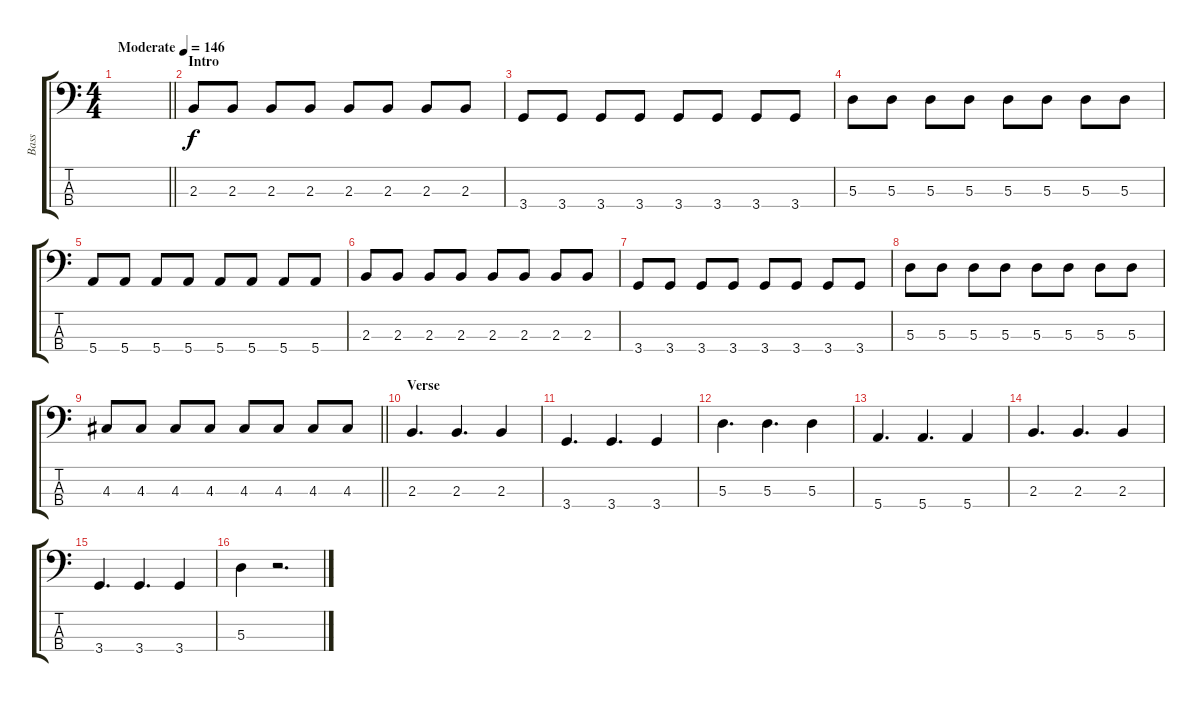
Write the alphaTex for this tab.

\track ("Bass" "Bass") {instrument electricbassfinger}
\staff {score tabs}
\tuning (G2 D2 A1 E1) {hide}
\ts (4 4)
\tempo (146 "Moderate")
\clef f4
\barLineRight lightlight
\ks c
|
\section ("" "Intro")
2.3.8 2.3.8 2.3.8 2.3.8 2.3.8 2.3.8 2.3.8 2.3.8 |
3.4.8 3.4.8 3.4.8 3.4.8 3.4.8 3.4.8 3.4.8 3.4.8 |
5.3.8 5.3.8 5.3.8 5.3.8 5.3.8 5.3.8 5.3.8 5.3.8 |
5.4.8 5.4.8 5.4.8 5.4.8 5.4.8 5.4.8 5.4.8 5.4.8 |
2.3.8 2.3.8 2.3.8 2.3.8 2.3.8 2.3.8 2.3.8 2.3.8 |
3.4.8 3.4.8 3.4.8 3.4.8 3.4.8 3.4.8 3.4.8 3.4.8 |
5.3.8 5.3.8 5.3.8 5.3.8 5.3.8 5.3.8 5.3.8 5.3.8 |
\barLineRight lightlight
4.3.8 4.3.8 4.3.8 4.3.8 4.3.8 4.3.8 4.3.8 4.3.8 |
\section ("" "Verse")
2.3.4{d dy f} 2.3.4{d} 2.3.4 |
3.4.4{d} 3.4.4{d} 3.4.4 |
5.3.4{d} 5.3.4{d} 5.3.4 |
5.4.4{d} 5.4.4{d} 5.4.4 |
2.3.4{d} 2.3.4{d} 2.3.4 |
3.4.4{d} 3.4.4{d} 3.4.4 |
5.3.4 r.2{d}
